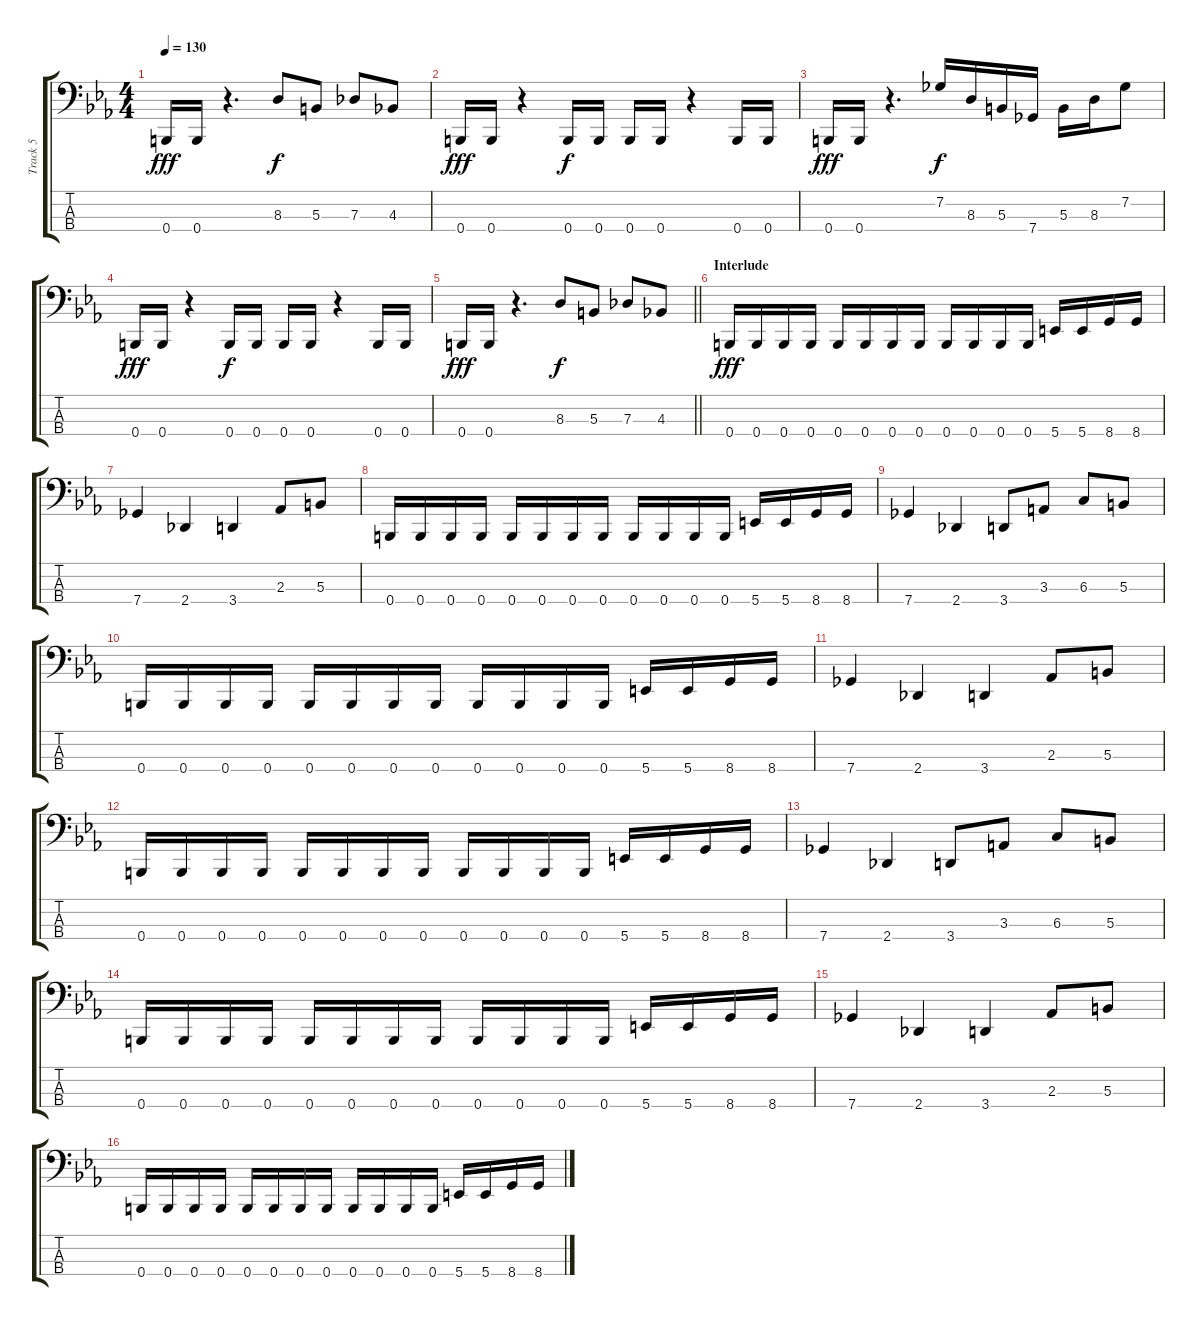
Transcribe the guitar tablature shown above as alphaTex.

\track ("Track 5" "Track 5") {instrument electricbasspick}
\staff {score tabs}
\tuning (E2 B1 Gb1 B0) {hide}
\ts (4 4)
\tempo 130
\clef f4
\ks eb
0.4.16{dy fff} 0.4.16 r.4{d} 8.3.8{dy f} 5.3.8 7.3.8 4.3.8 |
0.4.16{dy fff} 0.4.16 r.4 0.4.16{dy f} 0.4.16 0.4.16 0.4.16 r.4 0.4.16 0.4.16 |
0.4.16{dy fff} 0.4.16 r.4{d} 7.2.16{dy f} 8.3.16 5.3.16 7.4.16 5.3.16 8.3.16 7.2.8 |
0.4.16{dy fff} 0.4.16 r.4 0.4.16{dy f} 0.4.16 0.4.16 0.4.16 r.4 0.4.16 0.4.16 |
\barLineRight lightlight
0.4.16{dy fff} 0.4.16 r.4{d} 8.3.8{dy f} 5.3.8 7.3.8 4.3.8 |
\section ("" "Interlude")
0.4.16{dy fff} 0.4.16 0.4.16 0.4.16 0.4.16 0.4.16 0.4.16 0.4.16 0.4.16 0.4.16 0.4.16 0.4.16 5.4.16 5.4.16 8.4.16 8.4.16 |
\ks cminor
7.4.4 2.4.4 3.4.4 2.3.8 5.3.8 |
\ks eb
0.4.16 0.4.16 0.4.16 0.4.16 0.4.16 0.4.16 0.4.16 0.4.16 0.4.16 0.4.16 0.4.16 0.4.16 5.4.16 5.4.16 8.4.16 8.4.16 |
\ks cminor
7.4.4 2.4.4 3.4.8 3.3.8 6.3.8 5.3.8 |
\ks eb
0.4.16 0.4.16 0.4.16 0.4.16 0.4.16 0.4.16 0.4.16 0.4.16 0.4.16 0.4.16 0.4.16 0.4.16 5.4.16 5.4.16 8.4.16 8.4.16 |
\ks cminor
7.4.4 2.4.4 3.4.4 2.3.8 5.3.8 |
\ks eb
0.4.16 0.4.16 0.4.16 0.4.16 0.4.16 0.4.16 0.4.16 0.4.16 0.4.16 0.4.16 0.4.16 0.4.16 5.4.16 5.4.16 8.4.16 8.4.16 |
\ks cminor
7.4.4 2.4.4 3.4.8 3.3.8 6.3.8 5.3.8 |
\ks eb
0.4.16 0.4.16 0.4.16 0.4.16 0.4.16 0.4.16 0.4.16 0.4.16 0.4.16 0.4.16 0.4.16 0.4.16 5.4.16 5.4.16 8.4.16 8.4.16 |
\ks cminor
7.4.4 2.4.4 3.4.4 2.3.8 5.3.8 |
\ks eb
0.4.16 0.4.16 0.4.16 0.4.16 0.4.16 0.4.16 0.4.16 0.4.16 0.4.16 0.4.16 0.4.16 0.4.16 5.4.16 5.4.16 8.4.16 8.4.16
